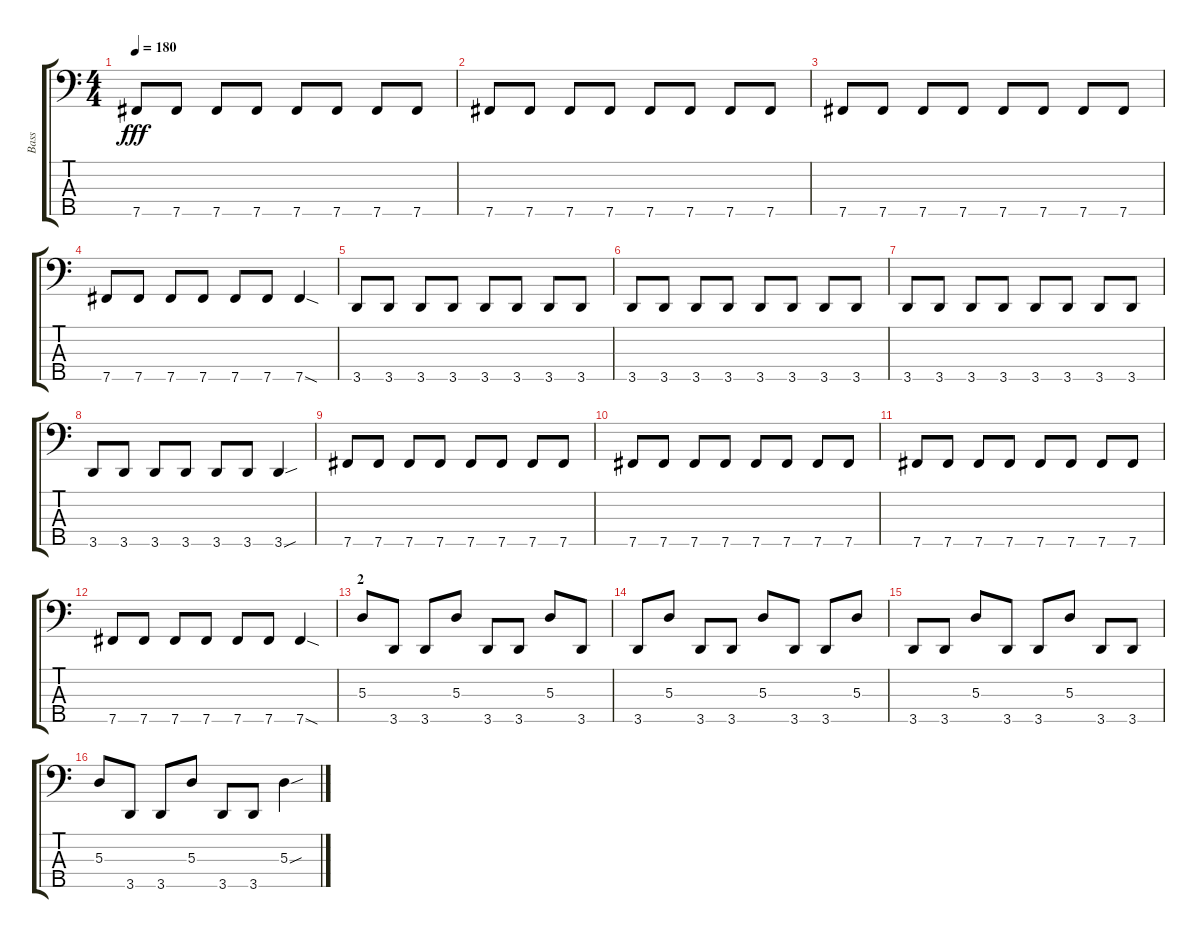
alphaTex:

\track ("Bass" "Bass") {instrument electricbasspick}
\staff {score tabs}
\tuning (G2 D2 A1 E1 B0) {hide}
\ts (4 4)
\tempo 180
\clef f4
\ks c
7.5.8{dy fff} 7.5.8 7.5.8 7.5.8 7.5.8 7.5.8 7.5.8 7.5.8 |
7.5.8 7.5.8 7.5.8 7.5.8 7.5.8 7.5.8 7.5.8 7.5.8 |
7.5.8 7.5.8 7.5.8 7.5.8 7.5.8 7.5.8 7.5.8 7.5.8 |
7.5.8 7.5.8 7.5.8 7.5.8 7.5.8 7.5.8 7.5{sod}.4 |
3.5.8 3.5.8 3.5.8 3.5.8 3.5.8 3.5.8 3.5.8 3.5.8 |
3.5.8 3.5.8 3.5.8 3.5.8 3.5.8 3.5.8 3.5.8 3.5.8 |
3.5.8 3.5.8 3.5.8 3.5.8 3.5.8 3.5.8 3.5.8 3.5.8 |
3.5.8 3.5.8 3.5.8 3.5.8 3.5.8 3.5.8 3.5{sou}.4 |
7.5.8 7.5.8 7.5.8 7.5.8 7.5.8 7.5.8 7.5.8 7.5.8 |
7.5.8 7.5.8 7.5.8 7.5.8 7.5.8 7.5.8 7.5.8 7.5.8 |
7.5.8 7.5.8 7.5.8 7.5.8 7.5.8 7.5.8 7.5.8 7.5.8 |
7.5.8 7.5.8 7.5.8 7.5.8 7.5.8 7.5.8 7.5{sod}.4 |
\section ("" "2")
5.3.8 3.5.8 3.5.8 5.3.8 3.5.8 3.5.8 5.3.8 3.5.8 |
3.5.8 5.3.8 3.5.8 3.5.8 5.3.8 3.5.8 3.5.8 5.3.8 |
3.5.8 3.5.8 5.3.8 3.5.8 3.5.8 5.3.8 3.5.8 3.5.8 |
5.3.8 3.5.8 3.5.8 5.3.8 3.5.8 3.5.8 5.3{sou}.4
